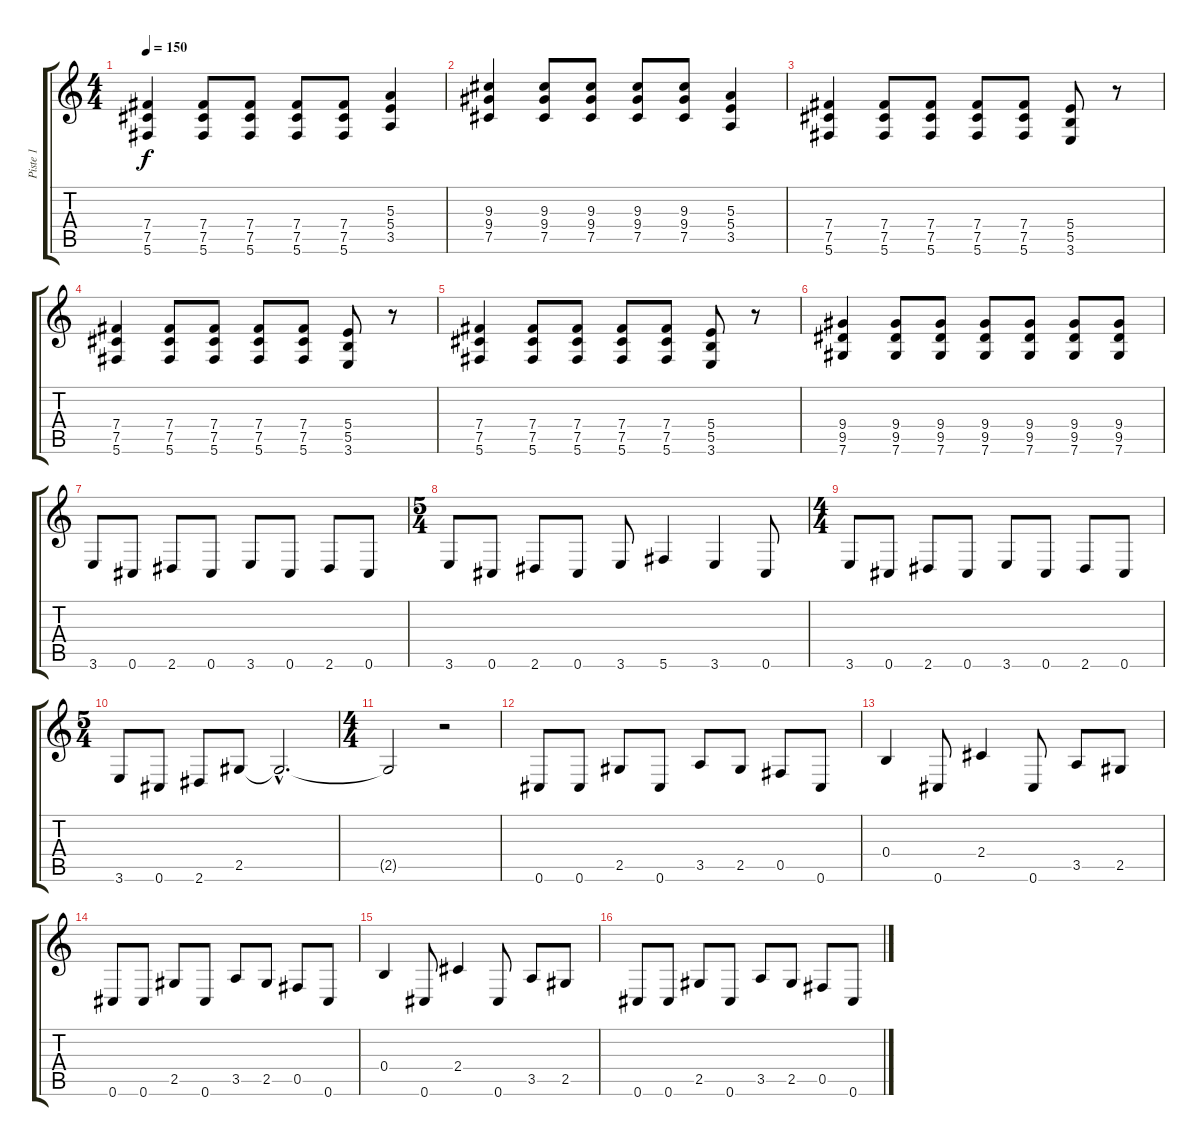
\track ("Piste 1" "Piste 1") {instrument overdrivenguitar}
\staff {score tabs}
\tuning (Db4 Ab3 E3 B2 Gb2 Db2) {hide}
\ts (4 4)
\tempo 150
\clef g2
\ks c
(7.4 7.5 5.6).4{dy f} (7.4 7.5 5.6).8 (7.4 7.5 5.6).8 (7.4 7.5 5.6).8 (7.4 7.5 5.6).8 (5.3 5.4 3.5).4 |
(9.3 9.4 7.5).4 (9.3 9.4 7.5).8 (9.3 9.4 7.5).8 (9.3 9.4 7.5).8 (9.3 9.4 7.5).8 (5.3 5.4 3.5).4 |
(7.4 7.5 5.6).4 (7.4 7.5 5.6).8 (7.4 7.5 5.6).8 (7.4 7.5 5.6).8 (7.4 7.5 5.6).8 (5.4 5.5 3.6).8 r.8 |
(7.4 7.5 5.6).4 (7.4 7.5 5.6).8 (7.4 7.5 5.6).8 (7.4 7.5 5.6).8 (7.4 7.5 5.6).8 (5.4 5.5 3.6).8 r.8 |
(7.4 7.5 5.6).4 (7.4 7.5 5.6).8 (7.4 7.5 5.6).8 (7.4 7.5 5.6).8 (7.4 7.5 5.6).8 (5.4 5.5 3.6).8 r.8 |
(9.4 9.5 7.6).4 (9.4 9.5 7.6).8 (9.4 9.5 7.6).8 (9.4 9.5 7.6).8 (9.4 9.5 7.6).8 (9.4 9.5 7.6).8 (9.4 9.5 7.6).8 |
3.6.8 0.6.8 2.6.8 0.6.8 3.6.8 0.6.8 2.6.8 0.6.8 |
\ts (5 4)
3.6.8 0.6.8 2.6.8 0.6.8 3.6.8 5.6.4 3.6.4 0.6.8 |
\ts (4 4)
3.6.8 0.6.8 2.6.8 0.6.8 3.6.8 0.6.8 2.6.8 0.6.8 |
\ts (5 4)
3.6.8 0.6.8 2.6.8 2.5.8 2.5{hac t}.2{d} |
\ts (4 4)
2.5{t}.2 r.2 |
0.6.8 0.6.8 2.5.8 0.6.8 3.5.8 2.5.8 0.5.8 0.6.8 |
0.4.4 0.6.8 2.4.4 0.6.8 3.5.8 2.5.8 |
0.6.8 0.6.8 2.5.8 0.6.8 3.5.8 2.5.8 0.5.8 0.6.8 |
0.4.4 0.6.8 2.4.4 0.6.8 3.5.8 2.5.8 |
0.6.8 0.6.8 2.5.8 0.6.8 3.5.8 2.5.8 0.5.8 0.6.8
